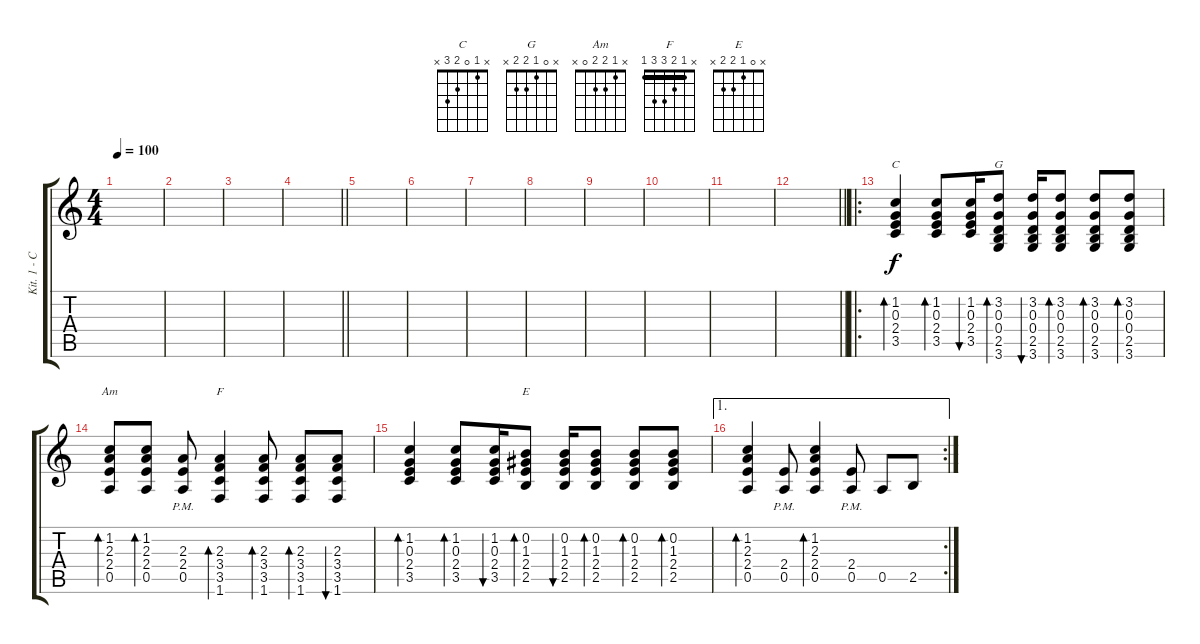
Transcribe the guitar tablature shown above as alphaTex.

\track ("Kit. 1 - Clean" "Kit. 1 - C") {instrument electricguitarclean}
\staff {score tabs}
\tuning (E4 B3 G3 D3 A2 E2) {hide}
\chord ("C" x 1 0 2 3 x)
\chord ("G" x 0 1 2 2 x)
\chord ("Am" x 1 2 2 0 x)
\chord ("F" x 1 2 3 3 1) {barre 1}
\chord ("E" x 0 1 2 2 x)
\ts (4 4)
\tempo 100
\clef g2
\ks c
|
|
|
\barLineRight lightlight
|
|
|
|
|
|
|
|
\barLineRight lightlight
|
\ro
(1.2 0.3 2.4 3.5).4{bd 60 ch "C"} (1.2 0.3 2.4 3.5).8{bd 60} (1.2 0.3 2.4 3.5).16{bu 60} (3.2 0.3 0.4 2.5 3.6).8{bd 60 ch "G"} (3.2 0.3 0.4 2.5 3.6).16{bu 60} (3.2 0.3 0.4 2.5 3.6).8{bd 60} (3.2 0.3 0.4 2.5 3.6).8{bd 60} (3.2 0.3 0.4 2.5 3.6).8{bd 60} |
(1.2 2.3 2.4 0.5).8{bd 60 ch "Am"} (1.2 2.3 2.4 0.5).8{bd 60} (2.3{pm} 2.4{pm} 0.5{pm}).8 (2.3 3.4 3.5 1.6).4{bd 60 ch "F"} (2.3 3.4 3.5 1.6).8{bd 60} (2.3 3.4 3.5 1.6).8{bd 60} (2.3 3.4 3.5 1.6).8{bu 60} |
(1.2 0.3 2.4 3.5).4{bd 60} (1.2 0.3 2.4 3.5).8{bd 60} (1.2 0.3 2.4 3.5).16{bu 60} (0.2 1.3 2.4 2.5).8{bd 60 ch "E"} (0.2 1.3 2.4 2.5).16{bu 60} (0.2 1.3 2.4 2.5).8{bd 60} (0.2 1.3 2.4 2.5).8{bd 60} (0.2 1.3 2.4 2.5).8{bd 60} |
\ae 1
\rc 2
(1.2 2.3 2.4 0.5).4{bd 60} (2.4{pm} 0.5{pm}).8 (1.2 2.3 2.4 0.5).4{bd 60} (2.4{pm} 0.5{pm}).8 0.5.8 2.5.8
